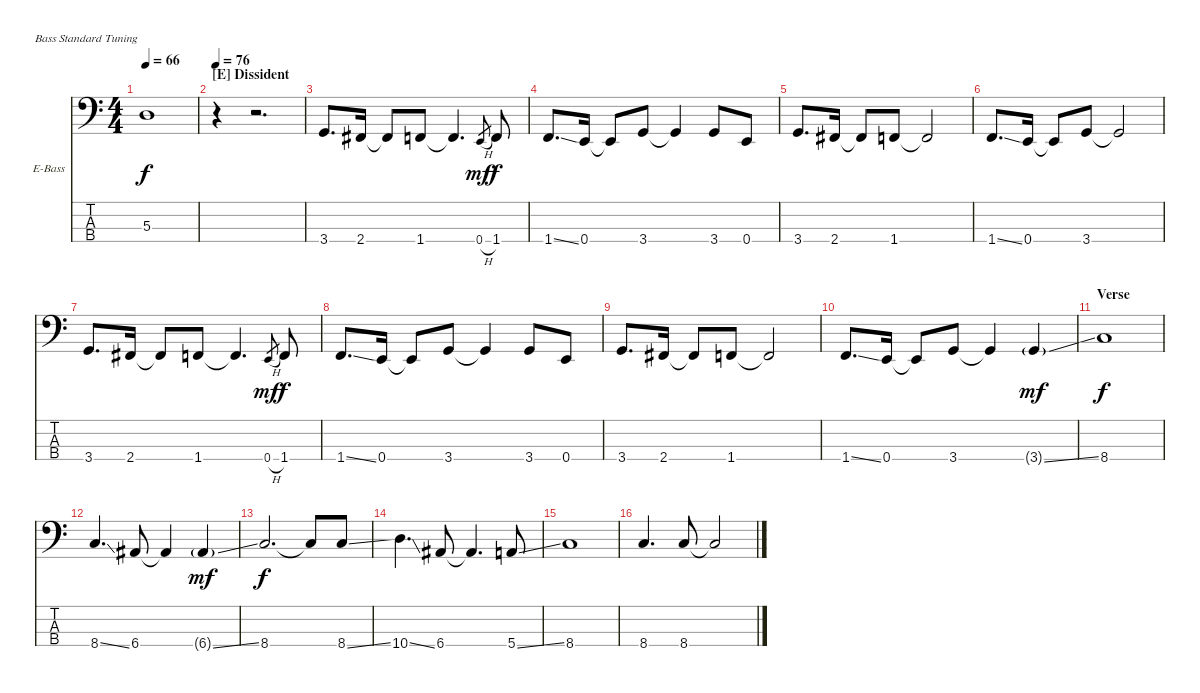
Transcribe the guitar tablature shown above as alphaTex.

\defaultSystemsLayout 4
\bracketExtendMode nobrackets
\firstSystemTrackNameOrientation horizontal
\otherSystemsTrackNameOrientation horizontal
\track ("Jeff Ament" "E-Bass") {instrument electricbassfinger}
\staff {score tabs}
\tuning (G2 D2 A1 E1)
\ts (4 4)
\tempo 66
\clef f4
\ks c
5.3{t}.1{dy f} |
\section ("E" "Dissident")
\tempo 76
r.4 r.2{d} |
3.4.8{d} 2.4.16 2.4{t}.8 1.4.8 1.4{t}.4{d} 0.4{h}.8{gr dy mf} 1.4.8{dy f} |
1.4{ss}.8{d} 0.4.16 0.4{t}.8 3.4.8 3.4{t}.4 3.4.8 0.4.8 |
3.4.8{d} 2.4.16 2.4{t}.8 1.4.8 1.4{t}.2 |
1.4{ss}.8{d} 0.4.16 0.4{t}.8 3.4.8 3.4{t}.2 |
3.4.8{d} 2.4.16 2.4{t}.8 1.4.8 1.4{t}.4{d} 0.4{h}.8{gr dy mf} 1.4.8{dy f} |
1.4{ss}.8{d} 0.4.16 0.4{t}.8 3.4.8 3.4{t}.4 3.4.8 0.4.8 |
3.4.8{d} 2.4.16 2.4{t}.8 1.4.8 1.4{t}.2 |
1.4{ss}.8{d} 0.4.16 0.4{t}.8 3.4.8 3.4{t}.4 3.4{ss g}.4{dy mf} |
\section ("" "Verse")
8.4.1{dy f} |
8.4{ss}.4{d} 6.4.8 6.4{t}.4 6.4{ss g}.4{dy mf} |
8.4.2{d dy f} 8.4{t}.8 8.4{ss}.8 |
10.4{ss}.4{d} 6.4.8 6.4{t}.4{d} 5.4{ss}.8 |
8.4.1 |
8.4.4{d} 8.4.8 8.4{t}.2
